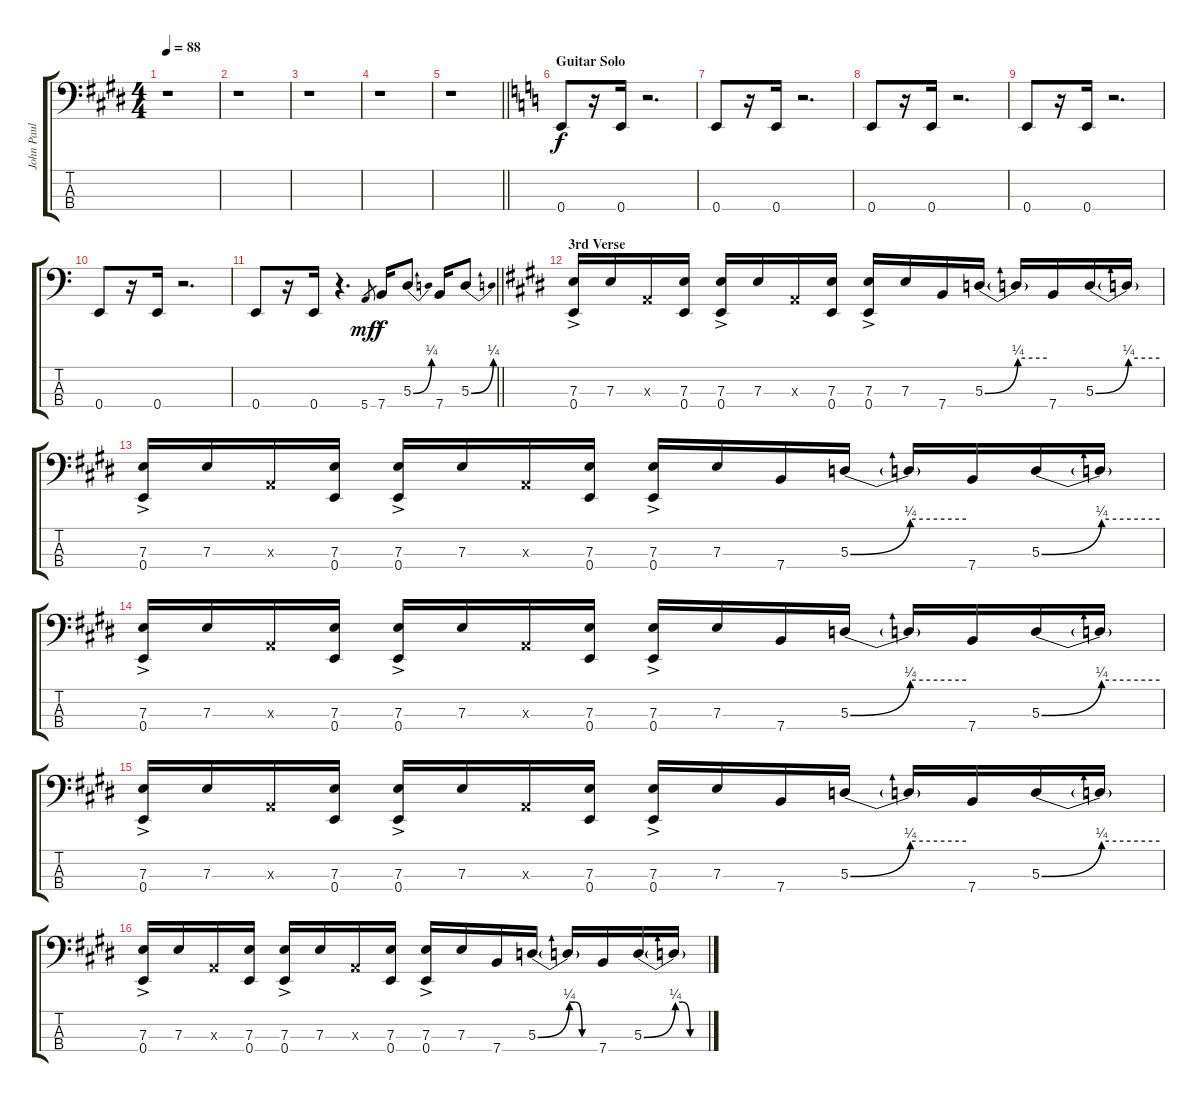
\track ("John Paul Electric Bass (w/pick)" "John Paul ") {instrument electricbasspick}
\staff {score tabs}
\tuning (G2 D2 A1 E1) {hide}
\ts (4 4)
\tempo 88
\clef f4
\ks e
r.1{dy f} |
r.1 |
r.1 |
r.1 |
\barLineRight lightlight
r.1 |
\section ("" "Guitar Solo")
\ks c
0.4.8 r.16 0.4.16 r.2{d} |
0.4.8 r.16 0.4.16 r.2{d} |
0.4.8 r.16 0.4.16 r.2{d} |
0.4.8 r.16 0.4.16 r.2{d} |
0.4.8 r.16 0.4.16 r.2{d} |
\barLineRight lightlight
0.4.8 r.16 0.4.16 r.4{d} 5.4.8{gr dy mf} 7.4.16{dy f} 5.3{be (bend 0 0 60 1)}.8 7.4.16 5.3{be (bend 0 0 60 1)}.8 |
\section ("" "3rd Verse")
\ks e
(7.3{ac} 0.4{ac}).16 7.3.16 0.3{x}.16 (7.3 0.4).16 (7.3{ac} 0.4{ac}).16 7.3.16 0.3{x}.16 (7.3 0.4).16 (7.3{ac} 0.4{ac}).16 7.3.16 7.4.16 5.3{be (bend 0 0 60 1)}.16 5.3{be (hold 0 1 60 1) t}.16 7.4.16 5.3{be (bend 0 0 60 1)}.16 5.3{be (hold 0 1 60 1) t}.16 |
(7.3{ac} 0.4{ac}).16 7.3.16 0.3{x}.16 (7.3 0.4).16 (7.3{ac} 0.4{ac}).16 7.3.16 0.3{x}.16 (7.3 0.4).16 (7.3{ac} 0.4{ac}).16 7.3.16 7.4.16 5.3{be (bend 0 0 60 1)}.16 5.3{be (hold 0 1 60 1) t}.16 7.4.16 5.3{be (bend 0 0 60 1)}.16 5.3{be (hold 0 1 60 1) t}.16 |
(7.3{ac} 0.4{ac}).16 7.3.16 0.3{x}.16 (7.3 0.4).16 (7.3{ac} 0.4{ac}).16 7.3.16 0.3{x}.16 (7.3 0.4).16 (7.3{ac} 0.4{ac}).16 7.3.16 7.4.16 5.3{be (bend 0 0 60 1)}.16 5.3{be (hold 0 1 60 1) t}.16 7.4.16 5.3{be (bend 0 0 60 1)}.16 5.3{be (hold 0 1 60 1) t}.16 |
(7.3{ac} 0.4{ac}).16 7.3.16 0.3{x}.16 (7.3 0.4).16 (7.3{ac} 0.4{ac}).16 7.3.16 0.3{x}.16 (7.3 0.4).16 (7.3{ac} 0.4{ac}).16 7.3.16 7.4.16 5.3{be (bend 0 0 60 1)}.16 5.3{be (hold 0 1 60 1) t}.16 7.4.16 5.3{be (bend 0 0 60 1)}.16 5.3{be (hold 0 1 60 1) t}.16 |
(7.3{ac} 0.4{ac}).16 7.3.16 0.3{x}.16 (7.3 0.4).16 (7.3{ac} 0.4{ac}).16 7.3.16 0.3{x}.16 (7.3 0.4).16 (7.3{ac} 0.4{ac}).16 7.3.16 7.4.16 5.3{be (bend 0 0 60 1)}.16 5.3{be (custom 0 1 15 1 30 0 60 0) t}.16 7.4.16 5.3{be (bend 0 0 60 1)}.16 5.3{be (custom 0 1 15 1 30 0 60 0) t}.16
